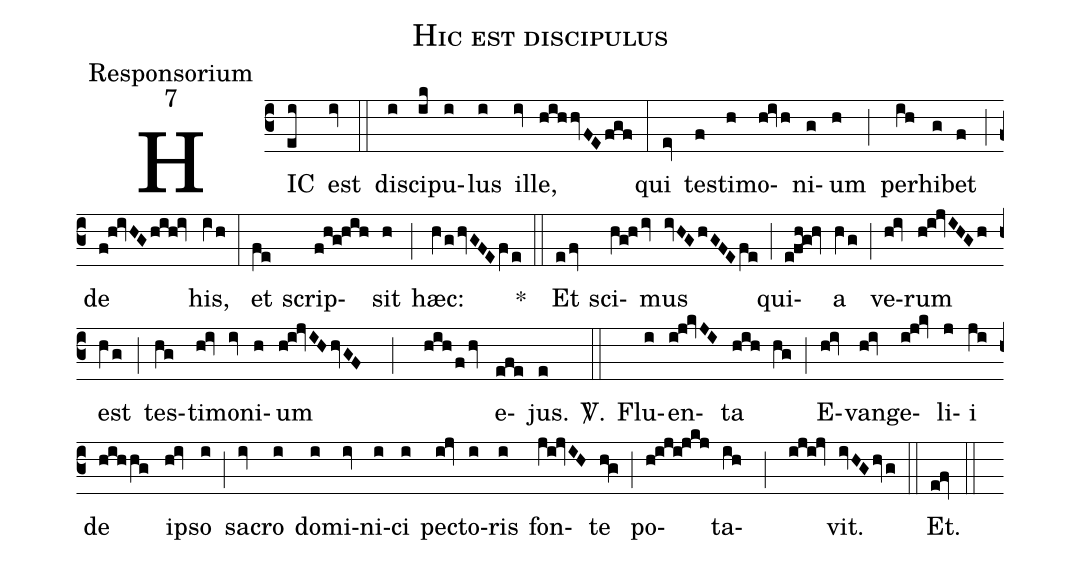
name:Hic est discipulus;
office-part:Responsorium;
mode:7;
%%
(c3)HIC(ei) est(iv) (::) di(i)sci(ik)pu(i)lus(i) il(iv)le,(h!i!h!/hvFEf!g!f) (:) qui(ev) tes(f)ti(h)mo(h!ivh)ni(g)um(h) (;) per(iV!h)hi(g)bet(f) (;) de(f!h!ivHG/hih!iv) his,(iVh) (:) et(fV!e) scrip(f!h!g!h!i!h)sit(h) (;) hæc:(hVghvGFEfVe) *(::) Et(efv) sci(hV!g!hiv)mus(ivHGhGFEfV!e) (;) qui(e!fh!g!hv)a(hVg) (;) ve(h!iv)rum(h!i!jvIHGh)  est(hVg) (;) tes(hV!g)ti(h!iv)mo(iv)ni(h)um(h!i!jvIHhvGF ; h!i!h/f/hv) e-(efe)jus.(e)  <sp>V/</sp>.(::) Flu(i)en(i!j!kvJI)ta(h!i!h hV!g) (;) E-(h!iv)van(h!iv)ge(i!j!kv)li(j)i(jV!i) de(h!i!h/hV!g) ip(h!iv)so(i) (;) sa(iv)cro(i) do(i)mi(iv)ni(i)ci(i) pec(i!jv)to(i)ris(i) fon(jV!i!jvIH)te(hv!g) (;) po(h!i!j!i!j!k!j)ta(iV!h ; i!j!i!jv)vit.(ivHGhvg) (::) Et.(e!fv) (::)
